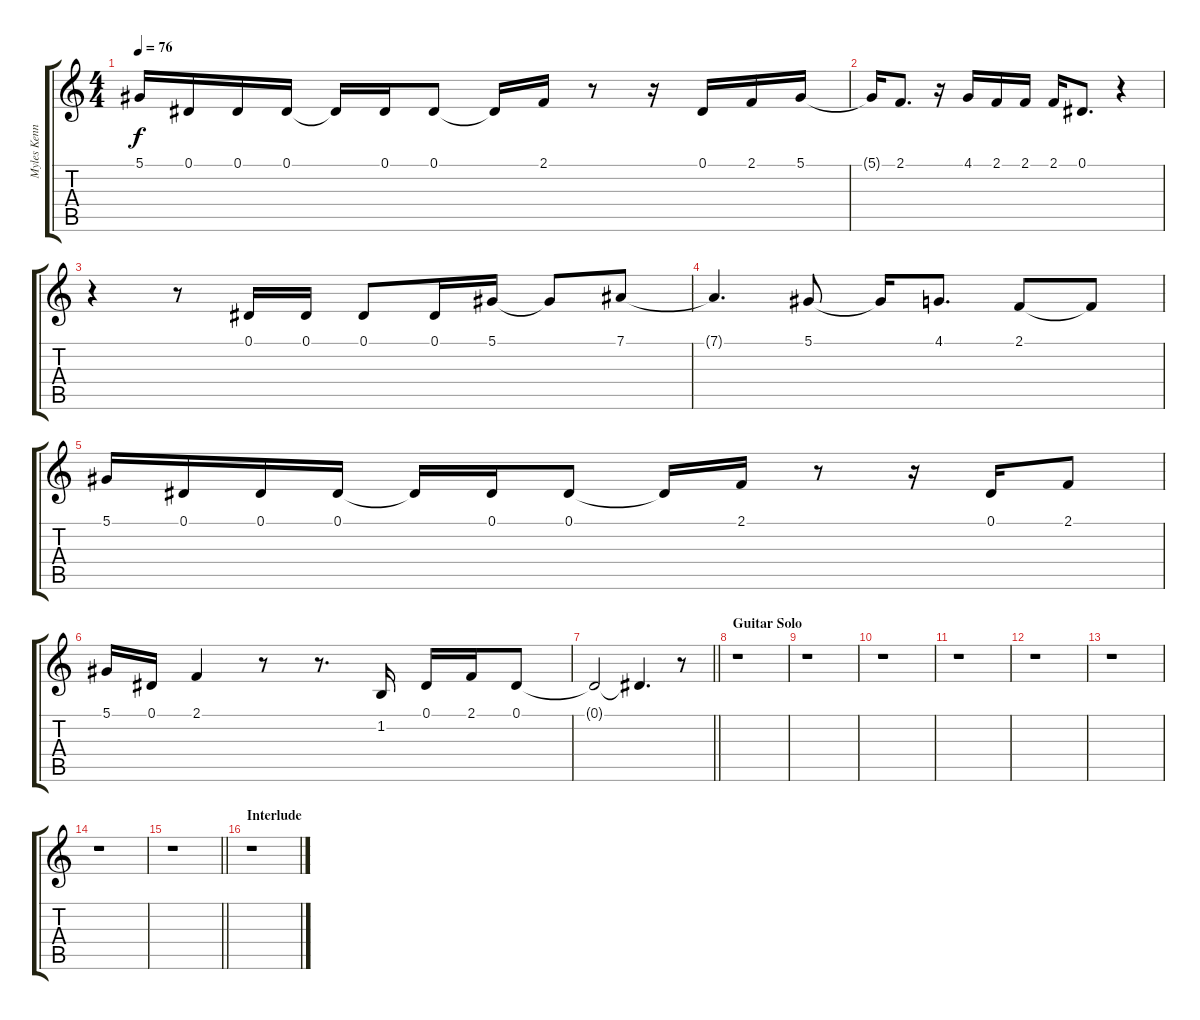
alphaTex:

\track ("Myles Kennedy" "Myles Kenn") {instrument cello}
\staff {score tabs}
\tuning (Eb4 Bb3 Gb3 Db3 Ab2 Eb2) {hide}
\ts (4 4)
\tempo 76
\clef g2
\ks c
5.1.16{dy f} 0.1.16 0.1.16 0.1.16 0.1{t}.16 0.1.16 0.1.8 0.1{t}.16 2.1.16 r.8 r.16 0.1.16 2.1.16 5.1.16 |
5.1{t}.16 2.1.8{d} r.16 4.1.16 2.1.16 2.1.16 2.1.16 0.1.8{d} r.4 |
r.4 r.8 0.1.16 0.1.16 0.1.8 0.1.16 5.1.16 5.1{t}.8 7.1.8 |
7.1{t}.4{d} 5.1.8 5.1{t}.16 4.1.8{d} 2.1.8 2.1{t}.8 |
5.1.16 0.1.16 0.1.16 0.1.16 0.1{t}.16 0.1.16 0.1.8 0.1{t}.16 2.1.16 r.8 r.16 0.1.16 2.1.8 |
5.1.16 0.1.16 2.1.4 r.8 r.8{d} 1.2.16 0.1.16 2.1.16 0.1.8 |
\barLineRight lightlight
0.1{t}.2 0.1{t}.4{d} r.8 |
\section ("" "Guitar Solo")
r.1 |
r.1 |
r.1 |
r.1 |
r.1 |
r.1 |
r.1 |
\barLineRight lightlight
r.1 |
\section ("" "Interlude")
r.1
